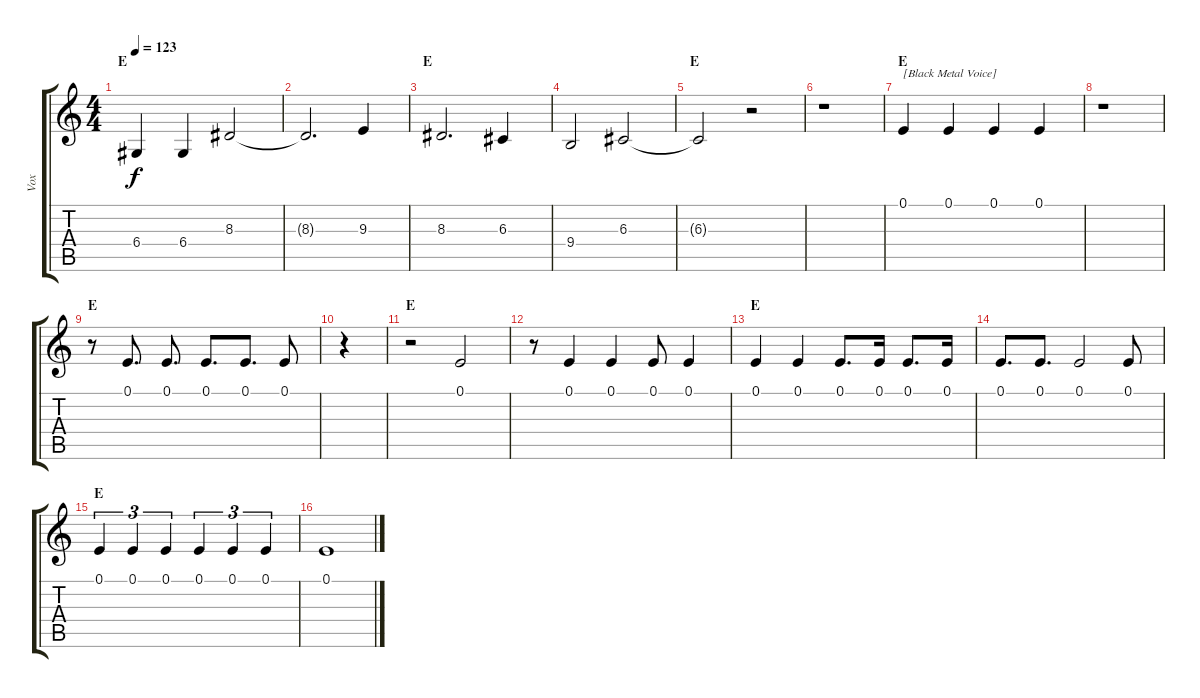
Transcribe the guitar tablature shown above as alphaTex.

\track ("Vox" "Vox") {instrument oboe}
\staff {score tabs}
\tuning (E4 B3 G3 D3 A2 E2) {hide}
\ts (4 4)
\section ("" "E")
\tempo 123
\clef g2
\ks c
6.4.4{dy f} 6.4.4 8.3.2 |
8.3{t}.2{d} 9.3.4 |
\section ("" "E")
8.3.2{d} 6.3.4 |
9.4.2 6.3.2 |
\section ("" "E")
6.3{t}.2 r.2 |
r.1 |
\section ("" "E")
0.1.4{txt "[Black Metal Voice]"} 0.1.4 0.1.4 0.1.4 |
r.1 |
\section ("" "E")
r.8 0.1.8{d} 0.1.8{d} 0.1.8{d} 0.1.8{d} 0.1.8 |
r.4 |
\section ("" "E")
r.2 0.1.2 |
r.8 0.1.4 0.1.4 0.1.8 0.1.4 |
\section ("" "E")
0.1.4 0.1.4 0.1.8{d} 0.1.16 0.1.8{d} 0.1.16 |
0.1.8{d} 0.1.8{d} 0.1.2 0.1.8 |
\section ("" "E")
0.1.4{tu (3 2)} 0.1.4{tu (3 2)} 0.1.4{tu (3 2)} 0.1.4{tu (3 2)} 0.1.4{tu (3 2)} 0.1.4{tu (3 2)} |
0.1.1
